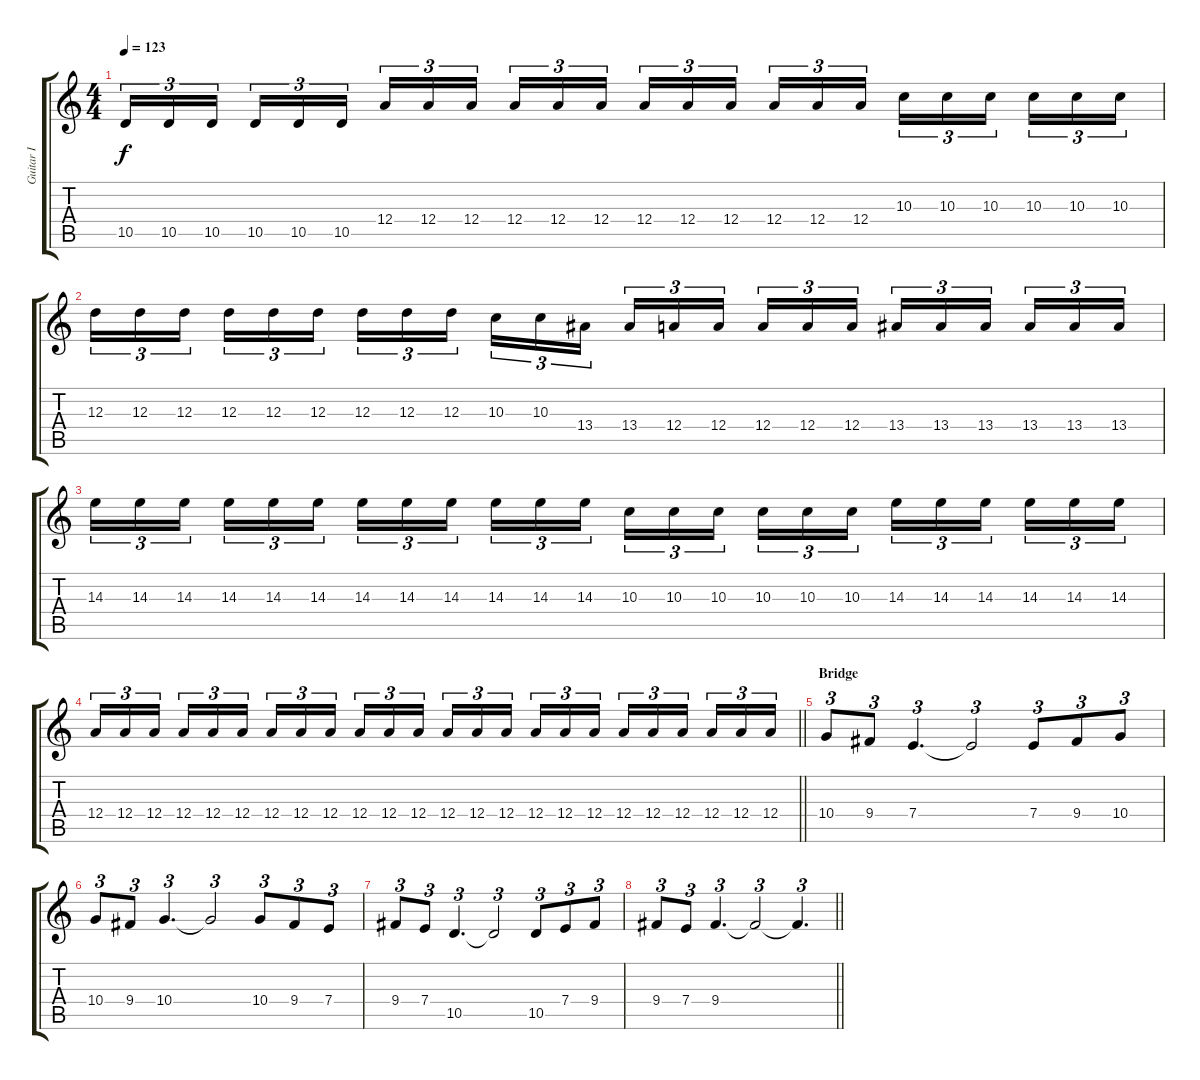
\track ("Guitar I" "Guitar I") {instrument distortionguitar}
\staff {score tabs}
\tuning (B3 Gb3 D3 A2 E2 B1) {hide}
\ts (4 4)
\tempo 123
\clef g2
\ks c
10.5.16{tu (3 2) dy f} 10.5.16{tu (3 2)} 10.5.16{tu (3 2) beam splitsecondary} 10.5.16{tu (3 2)} 10.5.16{tu (3 2)} 10.5.16{tu (3 2)} 12.4.16{tu (3 2)} 12.4.16{tu (3 2)} 12.4.16{tu (3 2) beam splitsecondary} 12.4.16{tu (3 2)} 12.4.16{tu (3 2)} 12.4.16{tu (3 2)} 12.4.16{tu (3 2)} 12.4.16{tu (3 2)} 12.4.16{tu (3 2) beam splitsecondary} 12.4.16{tu (3 2)} 12.4.16{tu (3 2)} 12.4.16{tu (3 2)} 10.3.16{tu (3 2)} 10.3.16{tu (3 2)} 10.3.16{tu (3 2) beam splitsecondary} 10.3.16{tu (3 2)} 10.3.16{tu (3 2)} 10.3.16{tu (3 2)} |
12.3.16{tu (3 2)} 12.3.16{tu (3 2)} 12.3.16{tu (3 2) beam splitsecondary} 12.3.16{tu (3 2)} 12.3.16{tu (3 2)} 12.3.16{tu (3 2)} 12.3.16{tu (3 2)} 12.3.16{tu (3 2)} 12.3.16{tu (3 2) beam splitsecondary} 10.3.16{tu (3 2)} 10.3.16{tu (3 2)} 13.4.16{tu (3 2)} 13.4.16{tu (3 2)} 12.4.16{tu (3 2)} 12.4.16{tu (3 2) beam splitsecondary} 12.4.16{tu (3 2)} 12.4.16{tu (3 2)} 12.4.16{tu (3 2)} 13.4.16{tu (3 2)} 13.4.16{tu (3 2)} 13.4.16{tu (3 2) beam splitsecondary} 13.4.16{tu (3 2)} 13.4.16{tu (3 2)} 13.4.16{tu (3 2)} |
14.3.16{tu (3 2)} 14.3.16{tu (3 2)} 14.3.16{tu (3 2) beam splitsecondary} 14.3.16{tu (3 2)} 14.3.16{tu (3 2)} 14.3.16{tu (3 2)} 14.3.16{tu (3 2)} 14.3.16{tu (3 2)} 14.3.16{tu (3 2) beam splitsecondary} 14.3.16{tu (3 2)} 14.3.16{tu (3 2)} 14.3.16{tu (3 2)} 10.3.16{tu (3 2)} 10.3.16{tu (3 2)} 10.3.16{tu (3 2) beam splitsecondary} 10.3.16{tu (3 2)} 10.3.16{tu (3 2)} 10.3.16{tu (3 2)} 14.3.16{tu (3 2)} 14.3.16{tu (3 2)} 14.3.16{tu (3 2) beam splitsecondary} 14.3.16{tu (3 2)} 14.3.16{tu (3 2)} 14.3.16{tu (3 2)} |
\barLineRight lightlight
12.4.16{tu (3 2)} 12.4.16{tu (3 2)} 12.4.16{tu (3 2) beam splitsecondary} 12.4.16{tu (3 2)} 12.4.16{tu (3 2)} 12.4.16{tu (3 2)} 12.4.16{tu (3 2)} 12.4.16{tu (3 2)} 12.4.16{tu (3 2) beam splitsecondary} 12.4.16{tu (3 2)} 12.4.16{tu (3 2)} 12.4.16{tu (3 2)} 12.4.16{tu (3 2)} 12.4.16{tu (3 2)} 12.4.16{tu (3 2) beam splitsecondary} 12.4.16{tu (3 2)} 12.4.16{tu (3 2)} 12.4.16{tu (3 2)} 12.4.16{tu (3 2)} 12.4.16{tu (3 2)} 12.4.16{tu (3 2) beam splitsecondary} 12.4.16{tu (3 2)} 12.4.16{tu (3 2)} 12.4.16{tu (3 2)} |
\section ("" "Bridge")
10.4.8{tu (3 2)} 9.4.8{tu (3 2)} 7.4.4{d tu (3 2)} 7.4{t}.2{tu (3 2)} 7.4.8{tu (3 2)} 9.4.8{tu (3 2)} 10.4.8{tu (3 2)} |
10.4.8{tu (3 2)} 9.4.8{tu (3 2)} 10.4.4{d tu (3 2)} 10.4{t}.2{tu (3 2)} 10.4.8{tu (3 2)} 9.4.8{tu (3 2)} 7.4.8{tu (3 2)} |
9.4.8{tu (3 2)} 7.4.8{tu (3 2)} 10.5.4{d tu (3 2)} 10.5{t}.2{tu (3 2)} 10.5.8{tu (3 2)} 7.4.8{tu (3 2)} 9.4.8{tu (3 2)} |
\barLineRight lightlight
9.4.8{tu (3 2)} 7.4.8{tu (3 2)} 9.4.4{d tu (3 2)} 9.4{t}.2{tu (3 2)} 9.4{t}.4{d tu (3 2)}
